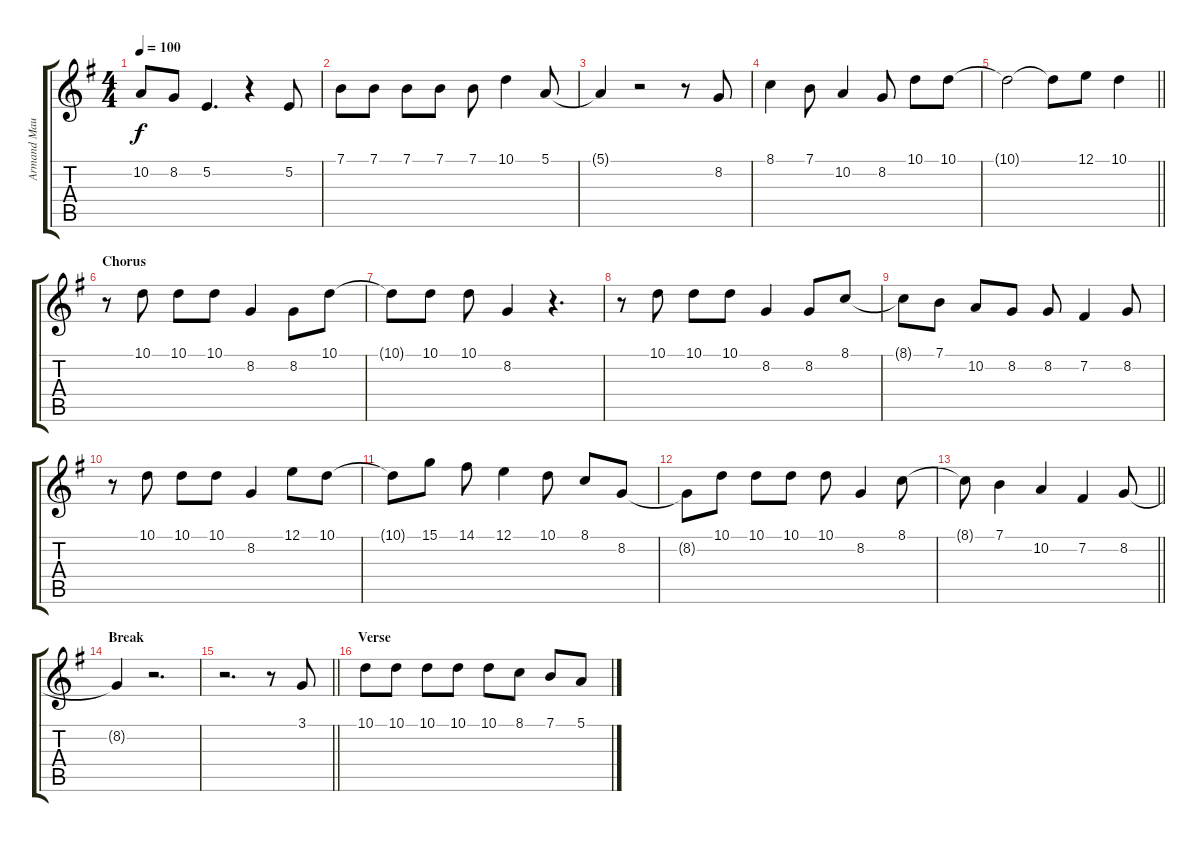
\track ("Armand Maulana" "Armand Mau") {instrument cello}
\staff {score tabs}
\tuning (E4 B3 G3 D3 A2 E2) {hide}
\ts (4 4)
\tempo 100
\clef g2
\ks g
10.2{t}.8{dy f} 8.2.8 5.2.4{d} r.4 5.2.8 |
7.1.8 7.1.8 7.1.8 7.1.8 7.1.8 10.1.4 5.1.8 |
5.1{t}.4 r.2 r.8 8.2.8 |
8.1.4 7.1.8 10.2.4 8.2.8 10.1.8 10.1.8 |
\barLineRight lightlight
10.1{t}.2 10.1{t}.8 12.1.8 10.1.4 |
\section ("" "Chorus")
r.8 10.1.8 10.1.8 10.1.8 8.2.4 8.2.8 10.1.8 |
10.1{t}.8 10.1.8 10.1.8 8.2.4 r.4{d} |
r.8 10.1.8 10.1.8 10.1.8 8.2.4 8.2.8 8.1.8 |
8.1{t}.8 7.1.8 10.2.8 8.2.8 8.2.8 7.2.4 8.2.8 |
r.8 10.1.8 10.1.8 10.1.8 8.2.4 12.1.8 10.1.8 |
10.1{t}.8 15.1.8 14.1.8 12.1.4 10.1.8 8.1.8 8.2.8 |
8.2{t}.8 10.1.8 10.1.8 10.1.8 10.1.8 8.2.4 8.1.8 |
\barLineRight lightlight
8.1{t}.8 7.1.4 10.2.4 7.2.4 8.2.8 |
\section ("" "Break")
8.2{t}.4 r.2{d} |
\barLineRight lightlight
r.2{d} r.8 3.1.8 |
\section ("" "Verse")
10.1.8 10.1.8 10.1.8 10.1.8 10.1.8 8.1.8 7.1.8 5.1.8
